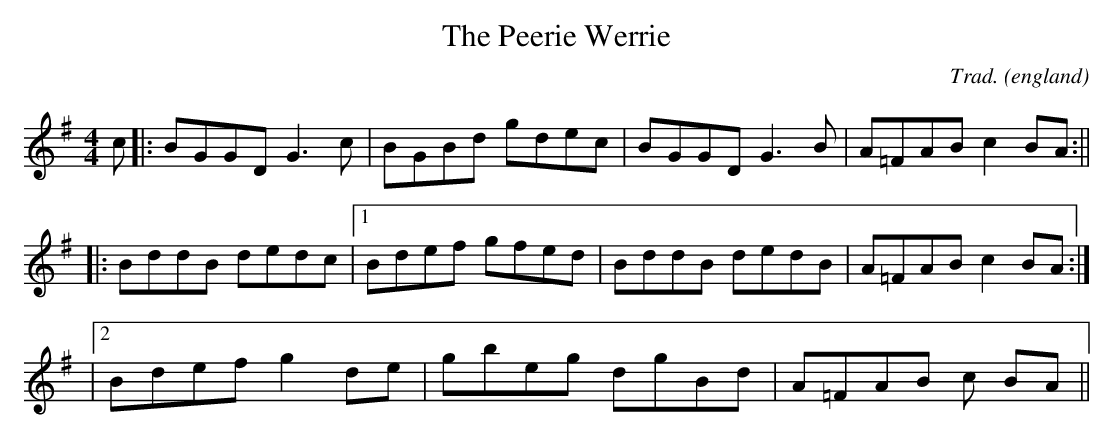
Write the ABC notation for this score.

X:1
T:The Peerie Werrie
O:england
M:4/4
L:1/8
C:Trad.
K:G
c|:BGGD G3c|BGBd gdec|BGGD G3 B|A=FAB c2 BA:||
|:BddB dedc|1Bdef gfed|BddB dedB|A=FAB c2 BA:|
|2Bdef g2 de|gbeg dgBd|A=FAB c BA||
